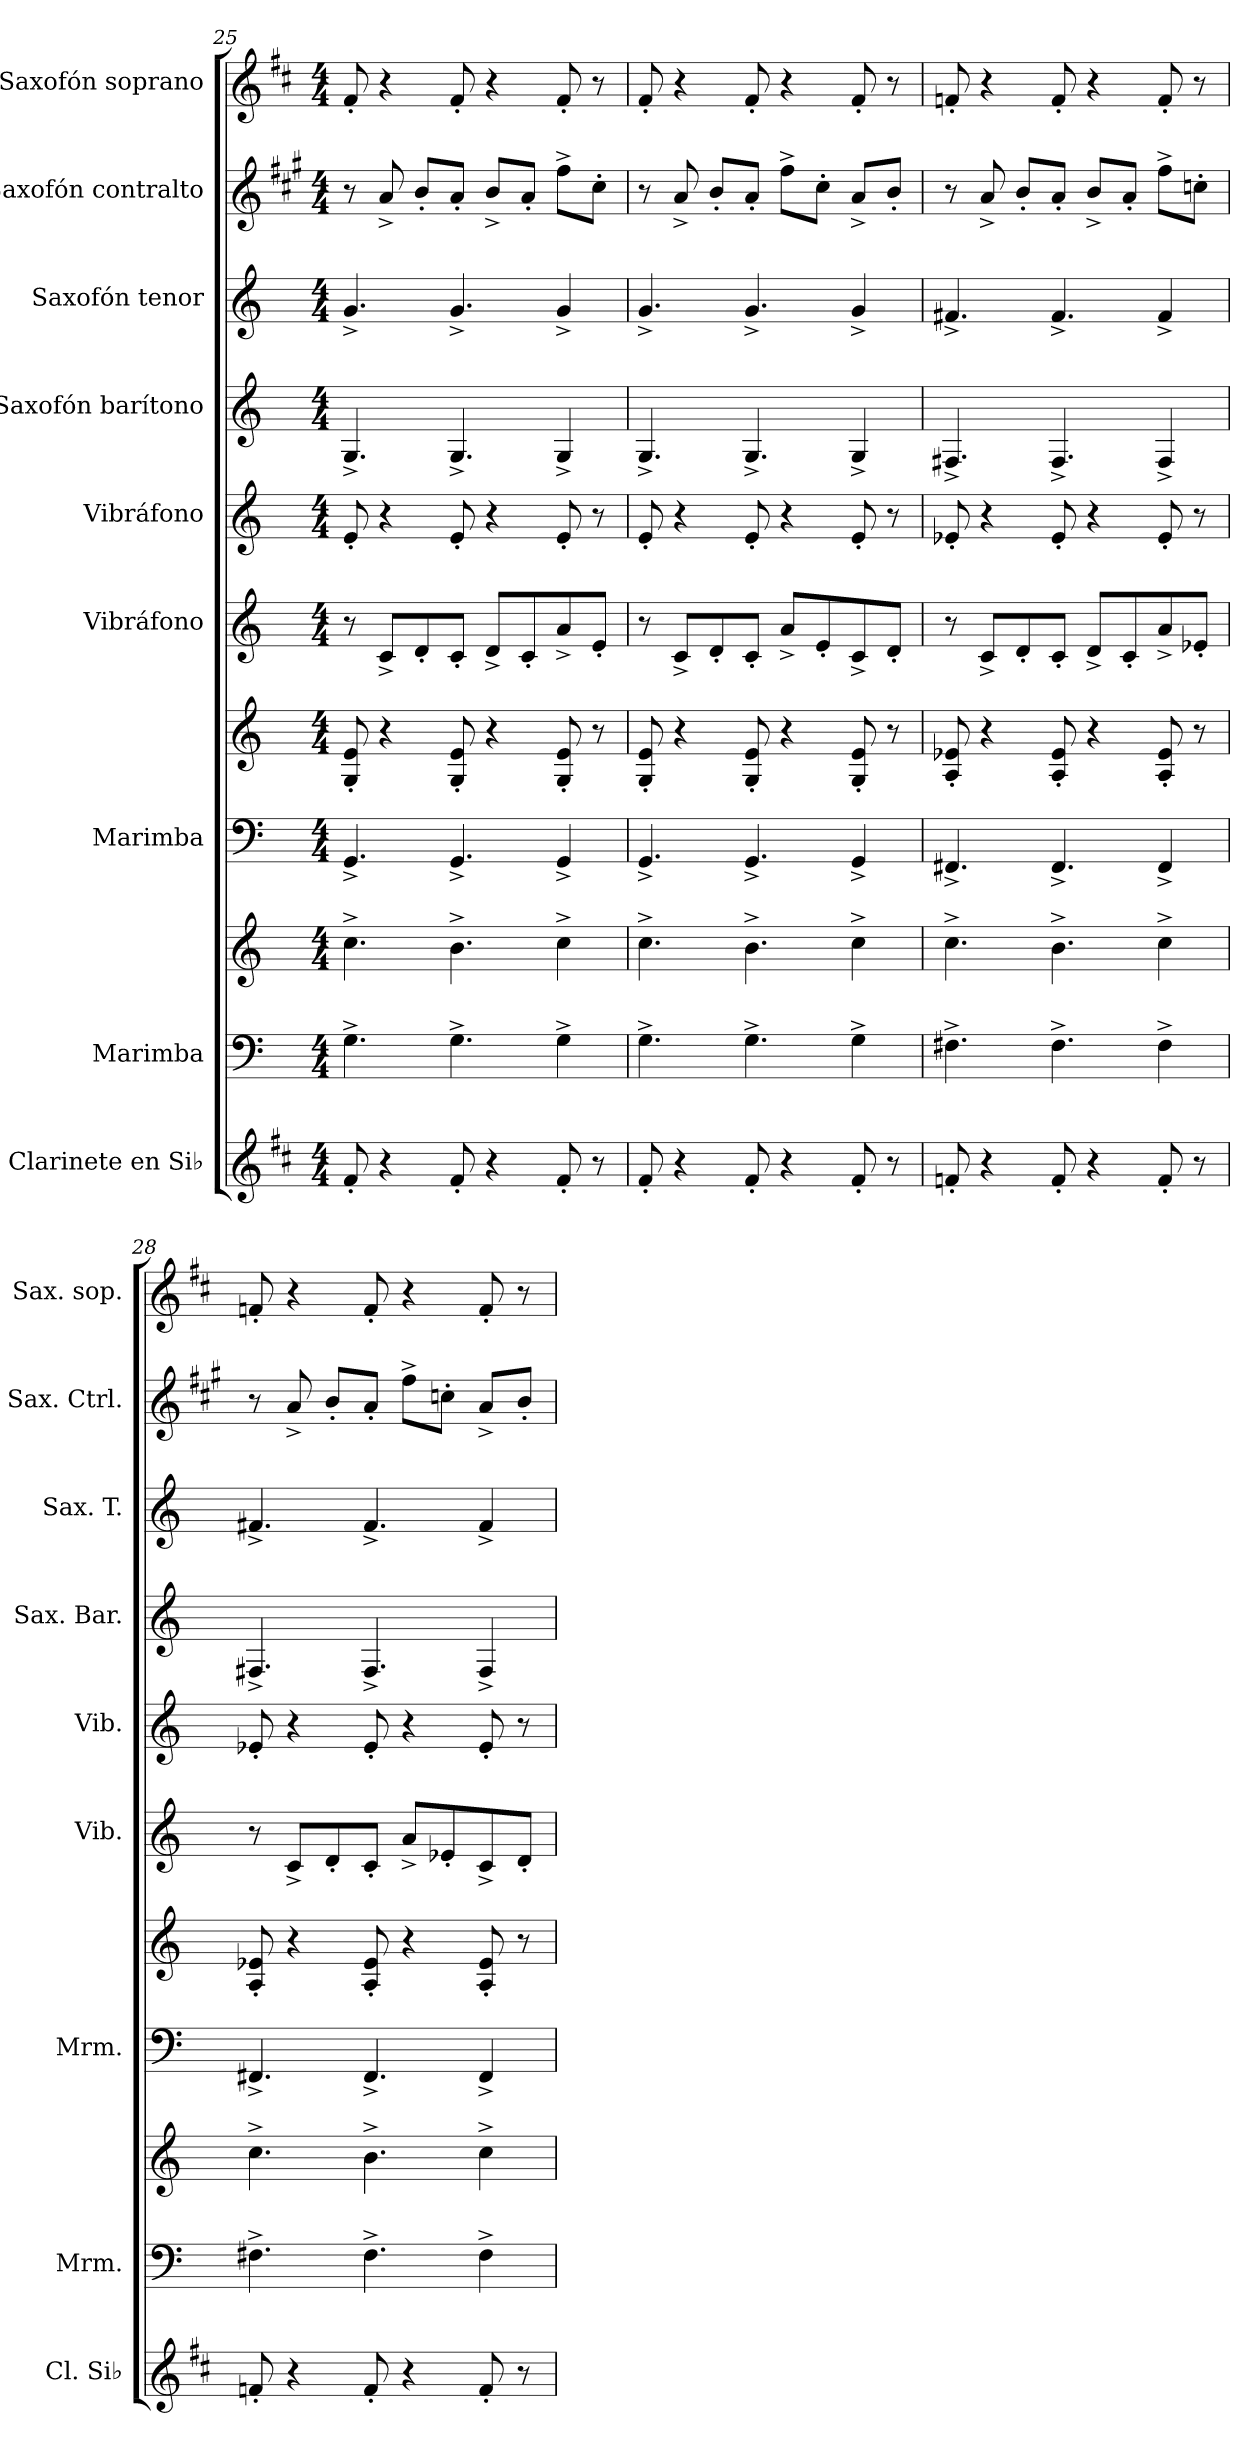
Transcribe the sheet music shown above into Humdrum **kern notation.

**kern	**kern	**kern	**kern	**kern	**kern	**kern	**kern	**kern	**kern	**kern
*part9	*part8	*part8	*part7	*part7	*part6	*part5	*part4	*part3	*part2	*part1
*staff11	*staff10	*staff9	*staff8	*staff7	*staff6	*staff5	*staff4	*staff3	*staff2	*staff1
*I"Clarinete en Si♭	*I"Marimba	*	*I"Marimba	*	*I"Vibráfono	*I"Vibráfono	*I"Saxofón barítono	*I"Saxofón tenor	*I"Saxofón contralto	*I"Saxofón soprano
*I'Cl. Si♭	*I'Mrm.	*	*I'Mrm.	*	*I'Vib.	*I'Vib.	*I'Sax. Bar.	*I'Sax. T.	*I'Sax. Ctrl.	*I'Sax. sop.
*clefG2	*clefF4	*clefG2	*clefF4	*clefG2	*clefG2	*clefG2	*clefG2	*clefG2	*clefG2	*clefG2
*ITrd1c2	*	*	*	*	*	*	*ITrd12c21	*ITrd8c14	*ITrd5c9	*ITrd1c2
*k[]	*k[]	*k[]	*k[]	*k[]	*k[]	*k[]	*k[]	*k[]	*k[]	*k[]
*M4/4	*M4/4	*M4/4	*M4/4	*M4/4	*M4/4	*M4/4	*M4/4	*M4/4	*M4/4	*M4/4
=25	=25	=25	=25	=25	=25	=25	=25	=25	=25	=25
8e'/	4.G^\	4.cc^\	4.GG^/	8G/' 8e/'	8r	8e'/	4.GG^/	4.G^/	8r	8e'/
4r	.	.	.	4r	8c^/L	4r	.	.	8c^/	4r
.	.	.	.	.	8d'/	.	.	.	8d'/L	.
8e'/	4.G^\	4.b^\	4.GG^/	8G/' 8e/'	8c'/J	8e'/	4.GG^/	4.G^/	8c'/J	8e'/
4r	.	.	.	4r	8d^/L	4r	.	.	8d^/L	4r
.	.	.	.	.	8c'/	.	.	.	8c'/J	.
8e'/	4G^\	4cc^\	4GG^/	8G/' 8e/'	8a^/	8e'/	4GG^/	4G^/	8a^\L	8e'/
8r	.	.	.	8r	8e'/J	8r	.	.	8e'\J	8r
=26	=26	=26	=26	=26	=26	=26	=26	=26	=26	=26
8e'/	4.G^\	4.cc^\	4.GG^/	8G/' 8e/'	8r	8e'/	4.GG^/	4.G^/	8r	8e'/
4r	.	.	.	4r	8c^/L	4r	.	.	8c^/	4r
.	.	.	.	.	8d'/	.	.	.	8d'/L	.
8e'/	4.G^\	4.b^\	4.GG^/	8G/' 8e/'	8c'/J	8e'/	4.GG^/	4.G^/	8c'/J	8e'/
4r	.	.	.	4r	8a^/L	4r	.	.	8a^\L	4r
.	.	.	.	.	8e'/	.	.	.	8e'\J	.
8e'/	4G^\	4cc^\	4GG^/	8G/' 8e/'	8c^/	8e'/	4GG^/	4G^/	8c^/L	8e'/
8r	.	.	.	8r	8d'/J	8r	.	.	8d'/J	8r
!!LO:PB:g=z
=27	=27	=27	=27	=27	=27	=27	=27	=27	=27	=27
8e-X'/	4.F#X^\	4.cc^\	4.FF#X^/	8A/' 8e-X/'	8r	8e-X'/	4.FF#X^/	4.F#X^/	8r	8e-X'/
4r	.	.	.	4r	8c^/L	4r	.	.	8c^/	4r
.	.	.	.	.	8d'/	.	.	.	8d'/L	.
8e-'/	4.F#^\	4.b^\	4.FF#^/	8A/' 8e-/'	8c'/J	8e-'/	4.FF#^/	4.F#^/	8c'/J	8e-'/
4r	.	.	.	4r	8d^/L	4r	.	.	8d^/L	4r
.	.	.	.	.	8c'/	.	.	.	8c'/J	.
8e-'/	4F#^\	4cc^\	4FF#^/	8A/' 8e-/'	8a^/	8e-'/	4FF#^/	4F#^/	8a^\L	8e-'/
8r	.	.	.	8r	8e-X'/J	8r	.	.	8e-X'\J	8r
=28	=28	=28	=28	=28	=28	=28	=28	=28	=28	=28
8e-X'/	4.F#X^\	4.cc^\	4.FF#X^/	8A/' 8e-X/'	8r	8e-X'/	4.FF#X^/	4.F#X^/	8r	8e-X'/
4r	.	.	.	4r	8c^/L	4r	.	.	8c^/	4r
.	.	.	.	.	8d'/	.	.	.	8d'/L	.
8e-'/	4.F#^\	4.b^\	4.FF#^/	8A/' 8e-/'	8c'/J	8e-'/	4.FF#^/	4.F#^/	8c'/J	8e-'/
4r	.	.	.	4r	8a^/L	4r	.	.	8a^\L	4r
.	.	.	.	.	8e-X'/	.	.	.	8e-X'\J	.
8e-'/	4F#^\	4cc^\	4FF#^/	8A/' 8e-/'	8c^/	8e-'/	4FF#^/	4F#^/	8c^/L	8e-'/
8r	.	.	.	8r	8d'/J	8r	.	.	8d'/J	8r
=	=	=	=	=	=	=	=	=	=	=
*-	*-	*-	*-	*-	*-	*-	*-	*-	*-	*-
